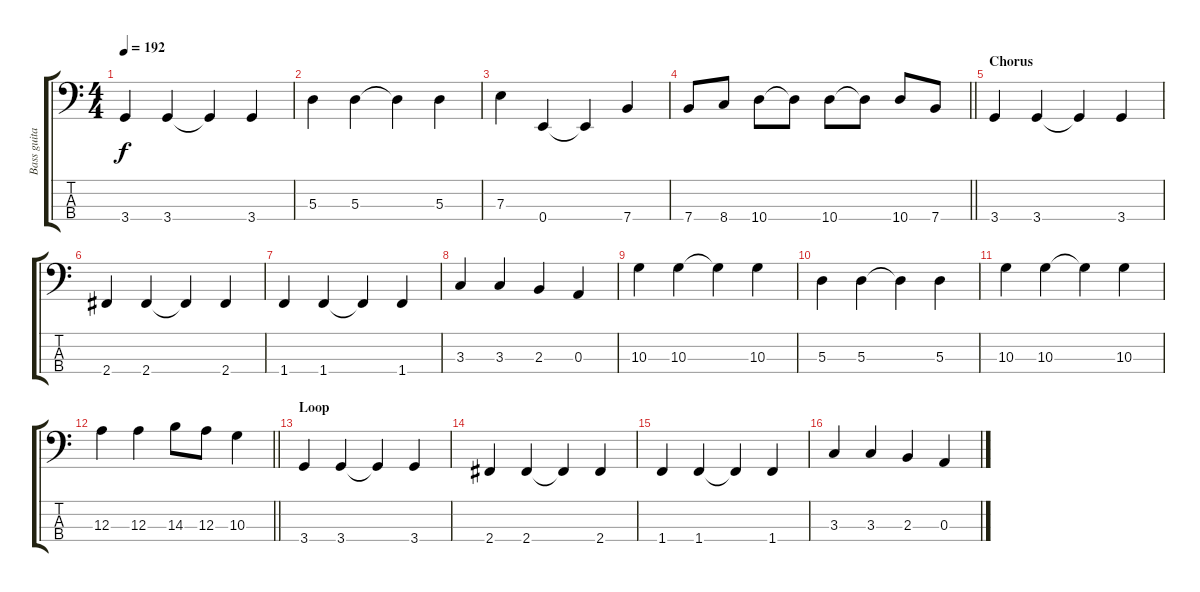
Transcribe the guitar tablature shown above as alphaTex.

\track ("Bass guitar" "Bass guita") {instrument electricbassfinger}
\staff {score tabs}
\tuning (G2 D2 A1 E1) {hide}
\ts (4 4)
\tempo 192
\clef f4
\ks c
3.4.4{dy f} 3.4.4 3.4{t}.4 3.4.4 |
5.3.4 5.3.4 5.3{t}.4 5.3.4 |
7.3.4 0.4.4 0.4{t}.4 7.4.4 |
\barLineRight lightlight
7.4.8 8.4.8 10.4.8 10.4{t}.8 10.4.8 10.4{t}.8 10.4.8 7.4.8 |
\section ("" "Chorus")
3.4.4 3.4.4 3.4{t}.4 3.4.4 |
2.4.4 2.4.4 2.4{t}.4 2.4.4 |
1.4.4 1.4.4 1.4{t}.4 1.4.4 |
3.3.4 3.3.4 2.3.4 0.3.4 |
10.3.4 10.3.4 10.3{t}.4 10.3.4 |
5.3.4 5.3.4 5.3{t}.4 5.3.4 |
10.3.4 10.3.4 10.3{t}.4 10.3.4 |
\barLineRight lightlight
12.3.4 12.3.4 14.3.8 12.3.8 10.3.4 |
\section ("" "Loop")
3.4.4 3.4.4 3.4{t}.4 3.4.4 |
2.4.4 2.4.4 2.4{t}.4 2.4.4 |
1.4.4 1.4.4 1.4{t}.4 1.4.4 |
3.3.4 3.3.4 2.3.4 0.3.4
